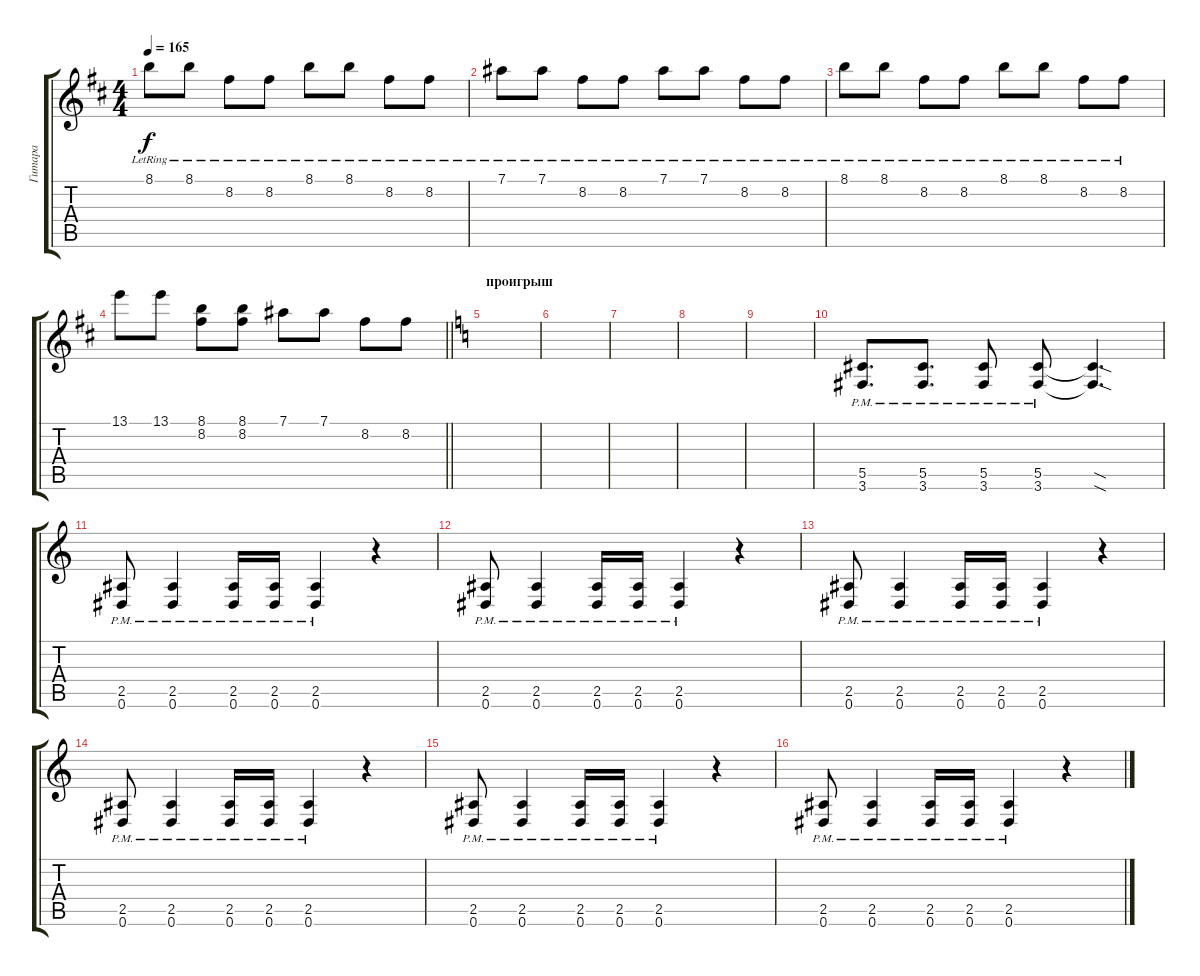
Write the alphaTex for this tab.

\track ("Гитара" "Гитара") {instrument overdrivenguitar}
\staff {score tabs}
\tuning (Eb4 Bb3 Gb3 Db3 Ab2 Eb2) {hide}
\ts (4 4)
\tempo 165
\clef g2
\ks bminor
8.1{lr}.8{dy f} 8.1{lr}.8 8.2{lr}.8 8.2{lr}.8 8.1{lr}.8 8.1{lr}.8 8.2{lr}.8 8.2{lr}.8 |
7.1{lr}.8 7.1{lr}.8 8.2{lr}.8 8.2{lr}.8 7.1{lr}.8 7.1{lr}.8 8.2{lr}.8 8.2{lr}.8 |
8.1{lr}.8 8.1{lr}.8 8.2{lr}.8 8.2{lr}.8 8.1{lr}.8 8.1{lr}.8 8.2{lr}.8 8.2{lr}.8 |
\barLineRight lightlight
13.1.8 13.1.8 (8.1 8.2).8 (8.1 8.2).8 7.1.8 7.1.8 8.2.8 8.2.8 |
\section ("" "проигрыш")
\ks c
|
|
|
|
|
(5.5{pm} 3.6{pm}).8{d} (5.5{pm} 3.6{pm}).8{d} (5.5{pm} 3.6{pm}).8 (5.5{pm} 3.6{pm}).8 (5.5{sod t} 3.6{sod t}).4{d} |
(2.5{pm} 0.6{pm}).8 (2.5{pm} 0.6{pm}).4 (2.5{pm} 0.6{pm}).16 (2.5{pm} 0.6{pm}).16 (2.5{pm} 0.6{pm}).4 r.4 |
(2.5{pm} 0.6{pm}).8 (2.5{pm} 0.6{pm}).4 (2.5{pm} 0.6{pm}).16 (2.5{pm} 0.6{pm}).16 (2.5{pm} 0.6{pm}).4 r.4 |
(2.5{pm} 0.6{pm}).8 (2.5{pm} 0.6{pm}).4 (2.5{pm} 0.6{pm}).16 (2.5{pm} 0.6{pm}).16 (2.5{pm} 0.6{pm}).4 r.4 |
(2.5{pm} 0.6{pm}).8 (2.5{pm} 0.6{pm}).4 (2.5{pm} 0.6{pm}).16 (2.5{pm} 0.6{pm}).16 (2.5{pm} 0.6{pm}).4 r.4 |
(2.5{pm} 0.6{pm}).8 (2.5{pm} 0.6{pm}).4 (2.5{pm} 0.6{pm}).16 (2.5{pm} 0.6{pm}).16 (2.5{pm} 0.6{pm}).4 r.4 |
(2.5{pm} 0.6{pm}).8 (2.5{pm} 0.6{pm}).4 (2.5{pm} 0.6{pm}).16 (2.5{pm} 0.6{pm}).16 (2.5{pm} 0.6{pm}).4 r.4
